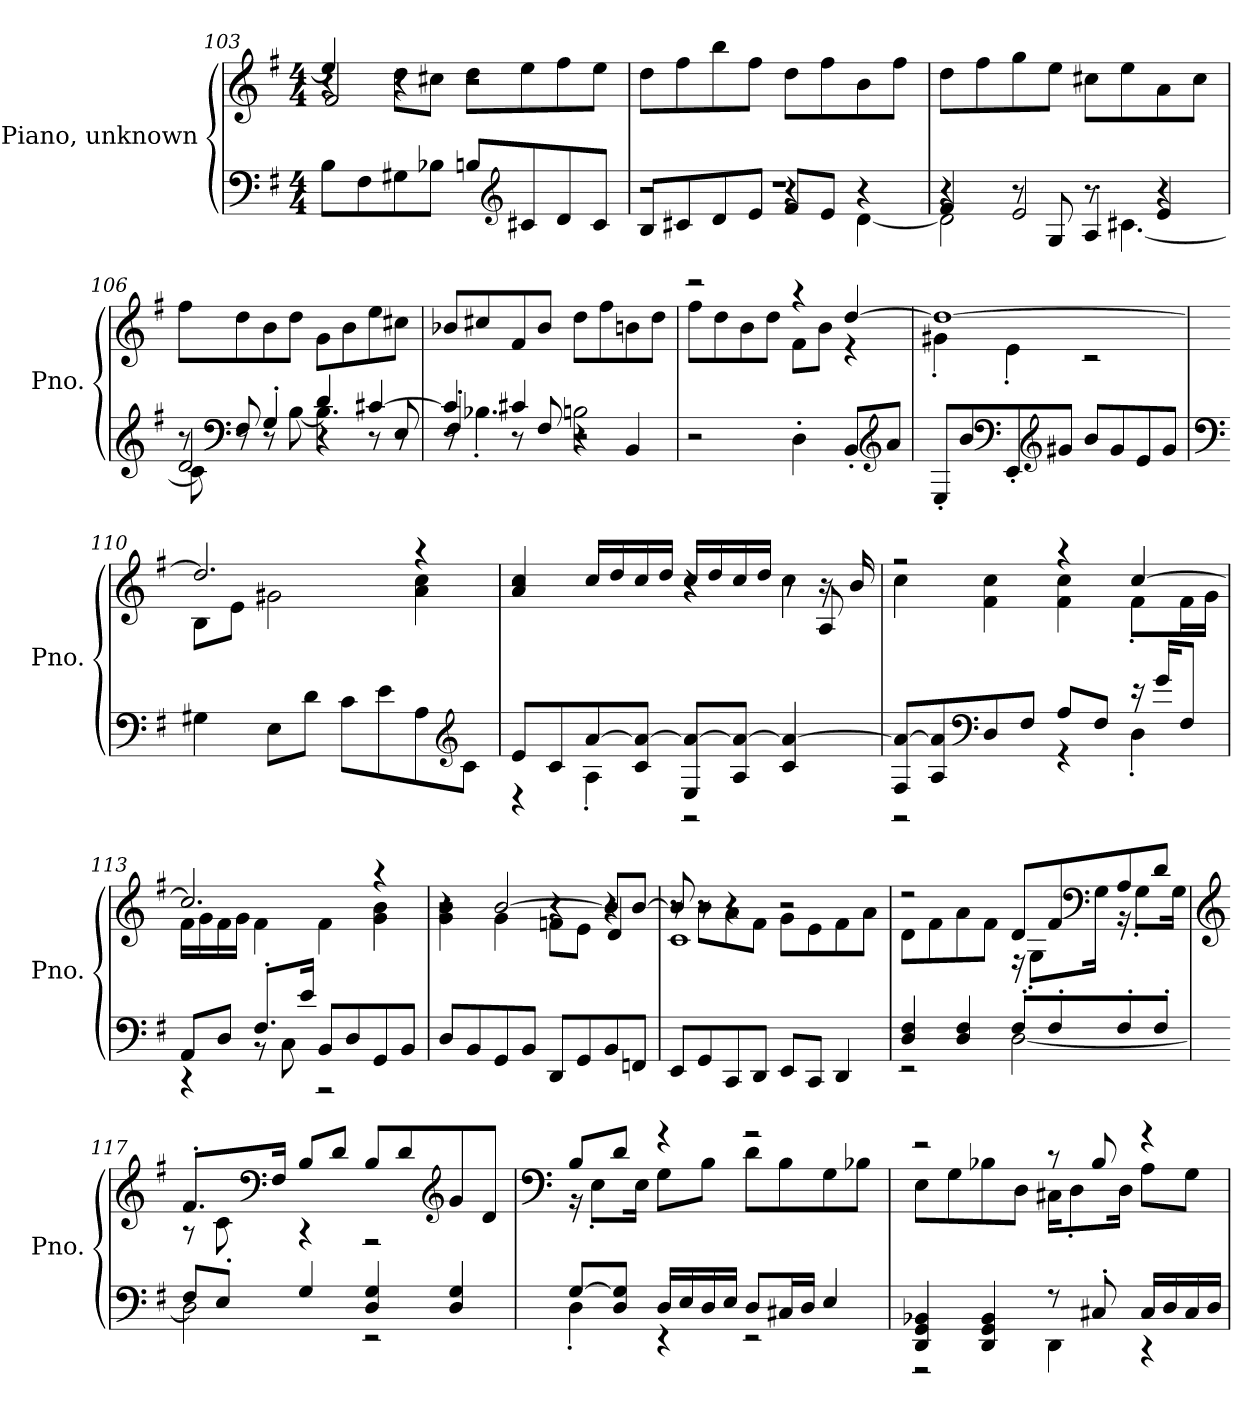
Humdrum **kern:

**kern	**kern
*part1	*part1
*staff2	*staff1
*I"Piano, unknown	*
*I'Pno.	*
*clefF4	*clefG2
*k[f#]	*k[f#]
*M4/4	*M4/4
=103	=103
*	*^
*	*	*^
8B\L	4ee/]	4r	2f#/
8F#\	.	.	.
8G#X\	4r	8dd\L	.
8B-X\J	.	8cc#X\J	.
8Bn/L	2r	8dd\L	2r
*clefG2	*	*	*
8c#X/	.	8ee\	.
8d/	.	8ff#\	.
8c#/J	.	8ee\J	.
*	*v	*v	*v
!!LO:LB:g=z
=104	=104
*^	*
*	*^	*
1r	2r	8B/L	8dd\L
.	.	8c#X/	8ff#\
.	.	8d/	8bb\
.	.	8e/J	8ff#\J
.	4r	8f#/L	8dd\L
.	.	8e/J	8ff#\
.	[4d\	4r	8b\
.	.	.	8ff#\J
=105	=105	=105	=105
4r	2d\]	4f#/	8dd\L
.	.	.	8ff#\
2e/	.	8r	8gg\
.	.	8G/	8ee\J
.	8r	4A'/	8cc#X\L
.	[4.c#X\	.	8ee\
4r	.	4e/	8a\
.	.	.	8cc#\J
=106	=106	=106	=106
2d/	8c#\]	8r	8ff#\L
*clefF4	*	*	*
.	8r	8F#/	8dd\
.	8r	4G'/	8b\
.	[8B\	.	8dd\J
4r	4.B\]	4d/	8g\L
.	.	.	8b\
[4c#X/	.	8r	8ee\
.	8r	8E/	8cc#X\J
!!LO:LB:g=z
=107	=107	=107	=107
4c#/]	8r	4F#'/	8b-X/L
.	4.B-X'\	.	8cc#X/
4c#X/	.	8r	8f#/
.	.	8F#/	8b-/J
2r	2Bn\	4r	8dd\L
.	.	.	8ff#\
.	.	4BB/	8bn\
.	.	.	8dd\J
*v	*v	*v	*
=108	=108
*	*^
2r	2r	8ff#\L
.	.	8dd\
.	.	8b\
.	.	8dd\J
4D'\	4r	8f#\L
.	.	8b\J
8BB'/L	[4dd/	4r
*clefG2	*	*
8a/J	.	.
=109	=109	=109
8E'/L	1dd_	4g#X'\
8b/	.	.
*clefF4	*	*
8EE'/	.	4e'\
*clefG2	*	*
8g#X/J	.	.
8b/L	.	2r
8g#/	.	.
8e/	.	.
8g#/J	.	.
!!LO:LB:g=z	!!
=110	=110	=110
*clefF4	*	*
4G#X\	2.dd/]	8B\L
.	.	8e\J
8E\L	.	2g#X\
8d\J	.	.
8c\L	.	.
8e\	.	.
8A\	4r	4a\ 4cc\
*clefG2	*	*
8c\J	.	.
=111	=111	=111
*^	*	*^
8e/L	4r	4a/ 4cc/	2r	2r
8c/	.	.	.	.
[8a/	4A'\	16cc/LL	.	.
.	.	16dd/	.	.
8c/ 8a/_J	.	16cc/	.	.
.	.	16dd/JJ	.	.
8E/ 8a/_L	2r	16cc/LL	4r	4r
.	.	16dd/	.	.
8A/ 8a/_J	.	16cc/	.	.
.	.	16dd/JJ	.	.
4c/ 4a/_	.	8r	4cc\	8r
.	.	16r	.	8A/
.	.	16b/	.	.
*	*	*	*v	*v
=112	=112	=112	=112
8F#/ 8a/_L	2r	2r	4cc\
8A/ 8a/]	.	.	.
*clefF4	*	*	*
8D/	.	.	4f#\ 4cc\
8F#/J	.	.	.
8A/L	4r	4r	4f#\ 4cc\
8F#/J	.	.	.
16r	4D'\	[4cc/	8f#'\L
16g/KL	.	.	.
8F#/J	.	.	16f#\L
.	.	.	16g\JJ
!!LO:LB:g=z	!!
=113	=113	=113	=113
8AA/L	4r	2.cc/]	16f#\LL
.	.	.	16g\
8D/J	.	.	16f#\
.	.	.	16g\JJ
8.F#'/L	8r	.	4f#\
.	8C\	.	.
16e/Jk	.	.	.
8BB/L	2r	.	4f#\
8D/	.	.	.
8GG/	.	4r	4g\ 4b\
8BB/J	.	.	.
*v	*v	*	*
=114	=114	=114
*	*	*^
8D/L	4r	4g\ 4b\	2r
8BB/	.	.	.
8GG/	[2b/	4g\	.
8BB/J	.	.	.
8DD/L	.	8fn\L	4r
8GG/	.	8e\J	.
8BB/	8b/L]	4r	4d/
8FFn/J	[8b/J	.	.
=115	=115	=115	=115
8EE/L	8b/]	8r	1c
8GG/	8r	8b\L	.
8CC/	4r	8a\	.
8DD/J	.	8f#\J	.
8EE/L	2r	8g\L	.
8CC/J	.	8e\	.
4DD/	.	8f#\	.
.	.	8a\J	.
*	*	*v	*v
!!LO:LB:g=z
=116	=116	=116
*^	*	*
4D/ 4F#/	2r	2r	8d\L
.	.	.	8f#\
4D/ 4F#/	.	.	8a\
.	.	.	8f#\J
8F#'/L	[2D\	8d/L	16r
.	.	.	8G'\L
8F#'/	.	8f#/	.
*	*	*clefF4	*
.	.	.	16G\Jk
8F#'/	.	8A/	16r
.	.	.	8G'\L
8F#'/J	.	8d/J	.
.	.	.	16G\Jk
=117	=117	=117	=117
*	*	*clefG2	*
8F#/L	2D\]	8.f#'/L	8r
8E'/J	.	.	8c\
*	*	*clefF4	*
.	.	16F#/Jk	.
4G/	.	8B/L	4r
.	.	8d/J	.
4D/ 4G/	2r	8B/L	2r
.	.	8d/	.
*	*	*clefG2	*
4D/ 4G/	.	8g/	.
.	.	8d/J	.
=118	=118	=118	=118
*	*	*clefF4	*
[8G/L	4D'\	8B/L	16r
.	.	.	8E'\L
8D/ 8G/]J	.	8d/J	.
.	.	.	16E\Jk
16D/LL	4r	4r	8G\L
16E/	.	.	.
16D/	.	.	8B\J
16E/JJ	.	.	.
8D/L	2r	2r	8d\L
16C#X/L	.	.	8B\
16D/JJ	.	.	.
4E/	.	.	8G\
.	.	.	8B-X\J
!!LO:PB:g=z	!!
=119	=119	=119	=119
4DD/ 4GG/ 4BB-X/	2r	2r	8E\L
.	.	.	8G\
4DD/ 4GG/ 4BB-/	.	.	8B-X\
.	.	.	8D\J
8r	4DD\	8r	16C#X\KL
.	.	.	8D'\
8C#X'/	.	8B-/	.
.	.	.	16D\Jk
16C#/LL	4r	4r	8A\L
16D/	.	.	.
16C#/	.	.	8G\J
16D/JJ	.	.	.
*v	*v	*	*
*	*v	*v
=	=
*-	*-
